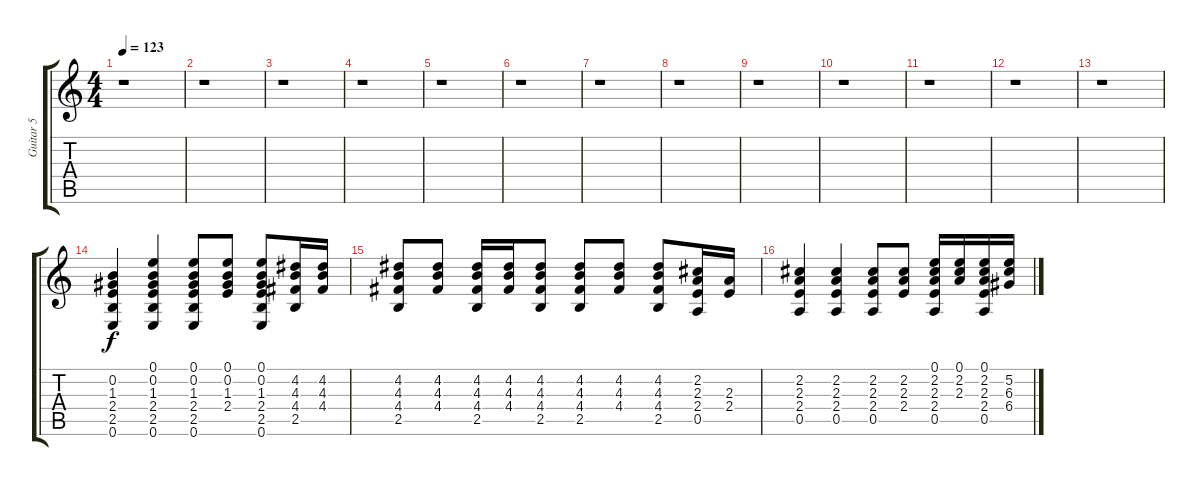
\track ("Guitar 5" "Guitar 5") {instrument acousticguitarsteel}
\staff {score tabs}
\tuning (E4 B3 G3 D3 A2 E2) {hide}
\ts (4 4)
\tempo 123
\clef g2
\ks c
r.1{dy f} |
r.1 |
r.1 |
r.1 |
r.1 |
r.1 |
r.1 |
r.1 |
r.1 |
r.1 |
r.1 |
r.1 |
r.1 |
(0.2 1.3 2.4 2.5 0.6).4 (0.1 0.2 1.3 2.4 2.5 0.6).4 (0.1 0.2 1.3 2.4 2.5 0.6).8 (0.1 0.2 1.3 2.4).8 (0.1 0.2 1.3 2.4 2.5 0.6).8 (4.2 4.3 4.4 2.5).16 (4.2 4.3 4.4).16 |
(4.2 4.3 4.4 2.5).8 (4.2 4.3 4.4).8 (4.2 4.3 4.4 2.5).16 (4.2 4.3 4.4).16 (4.2 4.3 4.4 2.5).8 (4.2 4.3 4.4 2.5).8 (4.2 4.3 4.4).8 (4.2 4.3 4.4 2.5).8 (2.2 2.3 2.4 0.5).16 (2.3 2.4).16 |
(2.2 2.3 2.4 0.5).4 (2.2 2.3 2.4 0.5).4 (2.2 2.3 2.4 0.5).8 (2.2 2.3 2.4).8 (0.1 2.2 2.3 2.4 0.5).16 (0.1 2.2 2.3).16 (0.1 2.2 2.3 2.4 0.5).16 (5.2 6.3 6.4).16
